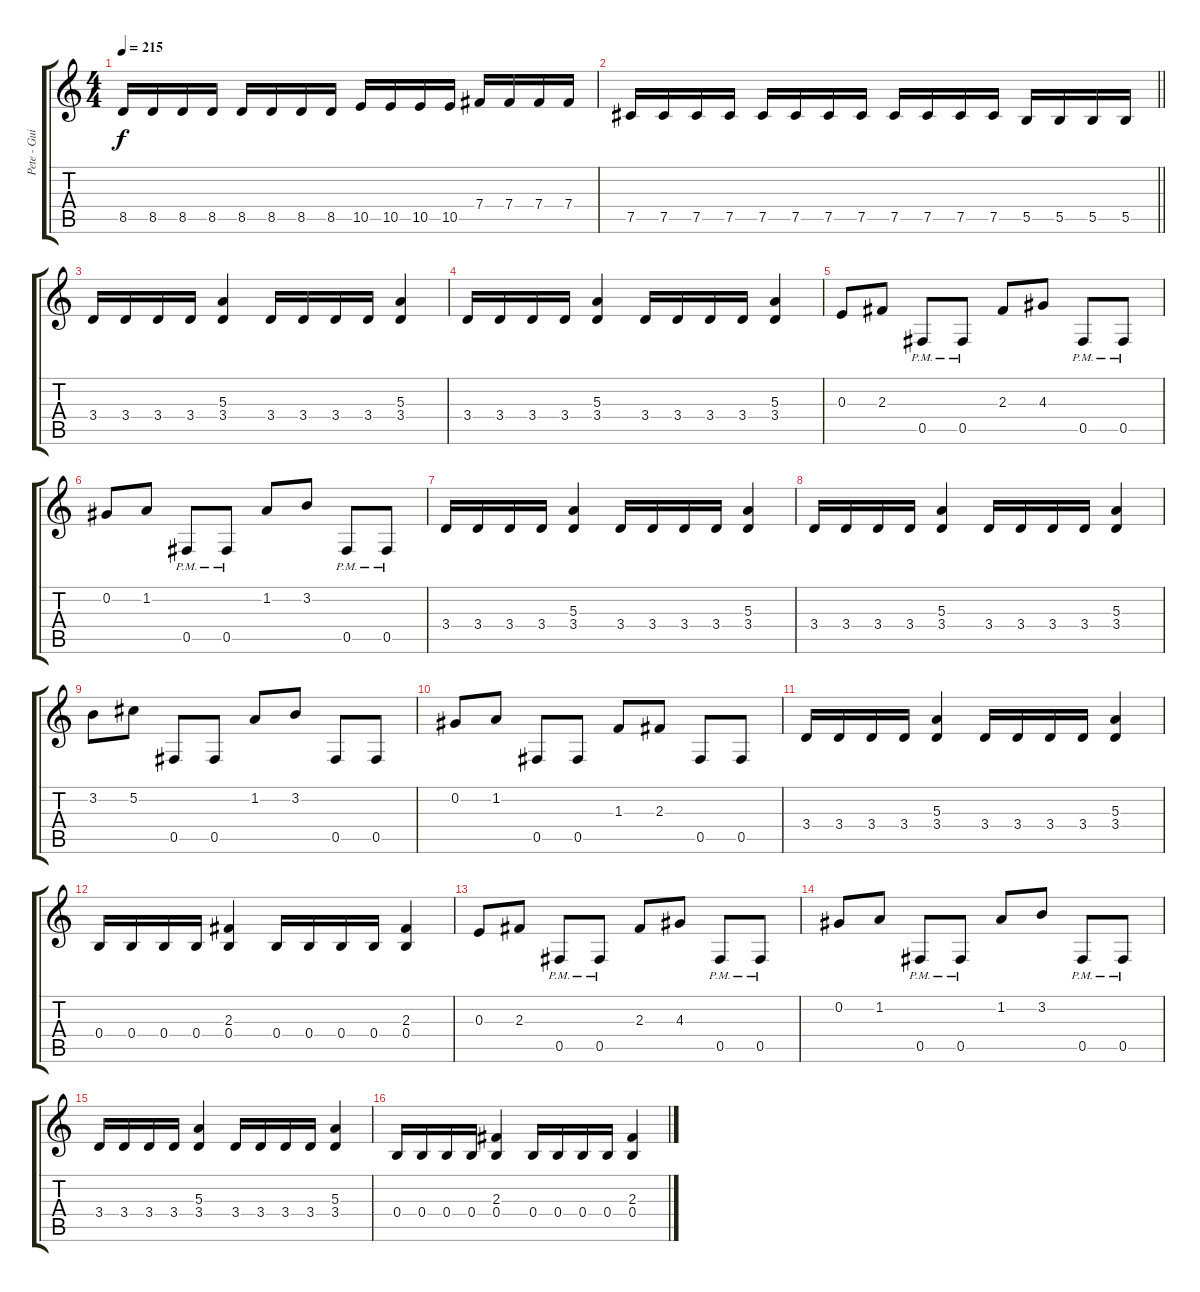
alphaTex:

\track ("Pete - Guitar 1" "Pete - Gui") {instrument distortionguitar}
\staff {score tabs}
\tuning (Db4 Ab3 E3 B2 Gb2 Db2) {hide}
\ts (4 4)
\tempo 215
\clef g2
\ks c
8.5.16{dy f} 8.5.16 8.5.16 8.5.16 8.5.16 8.5.16 8.5.16 8.5.16 10.5.16 10.5.16 10.5.16 10.5.16 7.4.16 7.4.16 7.4.16 7.4.16 |
\barLineRight lightlight
7.5.16 7.5.16 7.5.16 7.5.16 7.5.16 7.5.16 7.5.16 7.5.16 7.5.16 7.5.16 7.5.16 7.5.16 5.5.16 5.5.16 5.5.16 5.5.16 |
\section ("" "")
3.4.16 3.4.16 3.4.16 3.4.16 (5.3 3.4).4 3.4.16 3.4.16 3.4.16 3.4.16 (5.3 3.4).4 |
3.4.16 3.4.16 3.4.16 3.4.16 (5.3 3.4).4 3.4.16 3.4.16 3.4.16 3.4.16 (5.3 3.4).4 |
0.3.8 2.3.8 0.5{pm}.8 0.5{pm}.8 2.3.8 4.3.8 0.5{pm}.8 0.5{pm}.8 |
0.2.8 1.2.8 0.5{pm}.8 0.5{pm}.8 1.2.8 3.2.8 0.5{pm}.8 0.5{pm}.8 |
3.4.16 3.4.16 3.4.16 3.4.16 (5.3 3.4).4 3.4.16 3.4.16 3.4.16 3.4.16 (5.3 3.4).4 |
3.4.16 3.4.16 3.4.16 3.4.16 (5.3 3.4).4 3.4.16 3.4.16 3.4.16 3.4.16 (5.3 3.4).4 |
3.2.8 5.2.8 0.5.8 0.5.8 1.2.8 3.2.8 0.5.8 0.5.8 |
0.2.8 1.2.8 0.5.8 0.5.8 1.3.8 2.3.8 0.5.8 0.5.8 |
3.4.16 3.4.16 3.4.16 3.4.16 (5.3 3.4).4 3.4.16 3.4.16 3.4.16 3.4.16 (5.3 3.4).4 |
0.4.16 0.4.16 0.4.16 0.4.16 (2.3 0.4).4 0.4.16 0.4.16 0.4.16 0.4.16 (2.3 0.4).4 |
0.3.8 2.3.8 0.5{pm}.8 0.5{pm}.8 2.3.8 4.3.8 0.5{pm}.8 0.5{pm}.8 |
0.2.8 1.2.8 0.5{pm}.8 0.5{pm}.8 1.2.8 3.2.8 0.5{pm}.8 0.5{pm}.8 |
3.4.16 3.4.16 3.4.16 3.4.16 (5.3 3.4).4 3.4.16 3.4.16 3.4.16 3.4.16 (5.3 3.4).4 |
0.4.16 0.4.16 0.4.16 0.4.16 (2.3 0.4).4 0.4.16 0.4.16 0.4.16 0.4.16 (2.3 0.4).4
